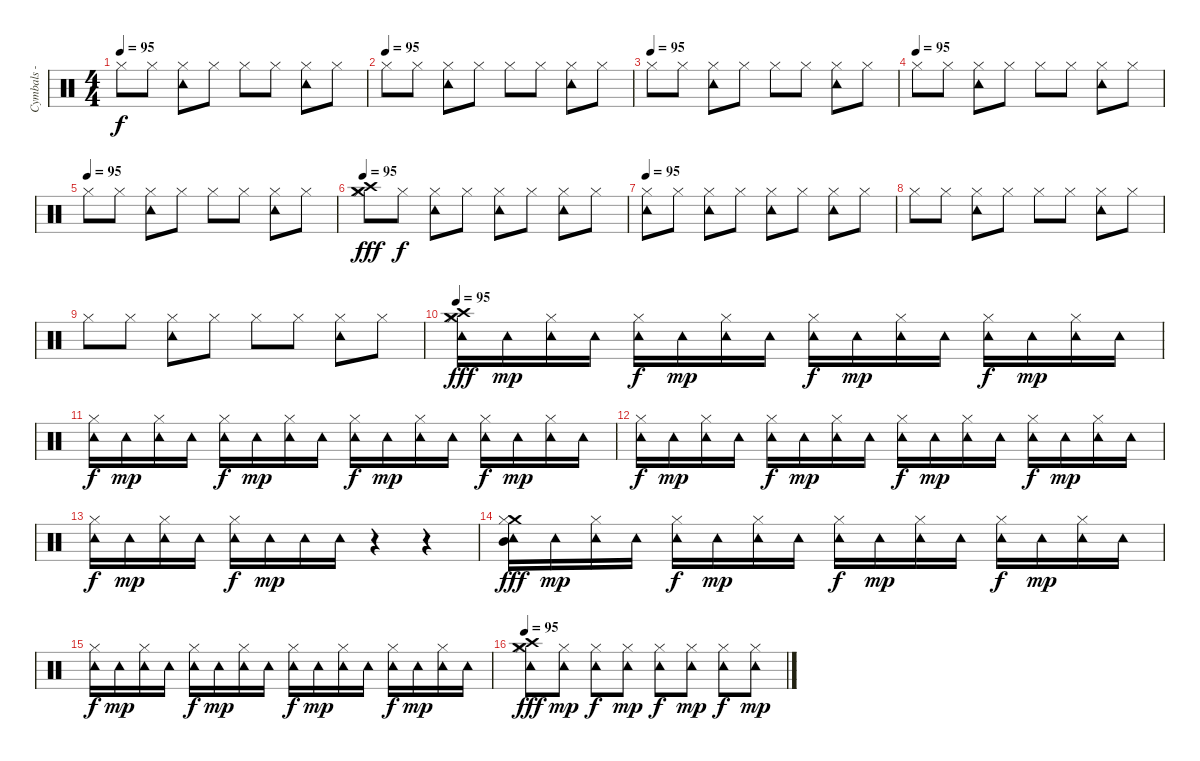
\track ("Cymbals - Nick Manson" "Cymbals - ") {instrument percussion}
\staff {score}
\articulation defaults
\ts (4 4)
\tempo 95
\clef neutral
\ks c "Hi-Hat (closed)".8{dy f} "Hi-Hat (closed)".8
("Tambourine (hit)" "Hi-Hat (closed)").8 "Hi-Hat (closed)".8 "Hi-Hat (closed)".8 "Hi-Hat (closed)".8 ("Tambourine (hit)" "Hi-Hat (closed)").8 "Hi-Hat (closed)".8 |
\tempo (95)
"Hi-Hat (closed)".8 "Hi-Hat (closed)".8 ("Tambourine (hit)" "Hi-Hat (closed)").8 "Hi-Hat (closed)".8 "Hi-Hat (closed)".8 "Hi-Hat (closed)".8 ("Tambourine (hit)" "Hi-Hat (closed)").8 "Hi-Hat (closed)".8 |
\tempo (95)
"Hi-Hat (closed)".8 "Hi-Hat (closed)".8 ("Tambourine (hit)" "Hi-Hat (closed)").8 "Hi-Hat (closed)".8 "Hi-Hat (closed)".8 "Hi-Hat (closed)".8 ("Tambourine (hit)" "Hi-Hat (closed)").8 "Hi-Hat (closed)".8 |
\tempo (95)
"Hi-Hat (closed)".8 "Hi-Hat (closed)".8 ("Tambourine (hit)" "Hi-Hat (closed)").8 "Hi-Hat (closed)".8 "Hi-Hat (closed)".8 "Hi-Hat (closed)".8 ("Tambourine (hit)" "Hi-Hat (closed)").8 "Hi-Hat (closed)".8 |
\tempo (95)
"Hi-Hat (closed)".8 "Hi-Hat (closed)".8 ("Tambourine (hit)" "Hi-Hat (closed)").8 "Hi-Hat (closed)".8 "Hi-Hat (closed)".8 "Hi-Hat (closed)".8 ("Tambourine (hit)" "Hi-Hat (closed)").8 "Hi-Hat (closed)".8 |
\tempo 95
("Crash high (hit)" "Crash medium (hit)" "Hi-Hat (closed)").8{dy fff} "Hi-Hat (closed)".8{dy f} ("Tambourine (hit)" "Hi-Hat (closed)").8 "Hi-Hat (closed)".8 ("Tambourine (hit)" "Hi-Hat (closed)").8 "Hi-Hat (closed)".8 ("Tambourine (hit)" "Hi-Hat (closed)").8 "Hi-Hat (closed)".8 |
\tempo 95
("Tambourine (hit)" "Hi-Hat (closed)").8 "Hi-Hat (closed)".8 ("Tambourine (hit)" "Hi-Hat (closed)").8 "Hi-Hat (closed)".8 ("Tambourine (hit)" "Hi-Hat (closed)").8 "Hi-Hat (closed)".8 ("Tambourine (hit)" "Hi-Hat (closed)").8 "Hi-Hat (closed)".8 |
"Hi-Hat (closed)".8 "Hi-Hat (closed)".8 ("Tambourine (hit)" "Hi-Hat (closed)").8 "Hi-Hat (closed)".8 "Hi-Hat (closed)".8 "Hi-Hat (closed)".8 ("Tambourine (hit)" "Hi-Hat (closed)").8 "Hi-Hat (closed)".8 |
"Hi-Hat (closed)".8 "Hi-Hat (closed)".8 ("Tambourine (hit)" "Hi-Hat (closed)").8 "Hi-Hat (closed)".8 "Hi-Hat (closed)".8 "Hi-Hat (closed)".8 ("Tambourine (hit)" "Hi-Hat (closed)").8 "Hi-Hat (closed)".8 |
\tempo 95
("Crash medium (hit)" "Crash high (hit)" "Tambourine (hit)" "Hi-Hat (closed)").16{dy fff} "Tambourine (hit)".16{dy mp} ("Tambourine (hit)" "Hi-Hat (closed)").16 "Tambourine (hit)".16 ("Tambourine (hit)" "Hi-Hat (closed)").16{dy f} "Tambourine (hit)".16{dy mp} ("Tambourine (hit)" "Hi-Hat (closed)").16 "Tambourine (hit)".16 ("Tambourine (hit)" "Hi-Hat (closed)").16{dy f} "Tambourine (hit)".16{dy mp} ("Tambourine (hit)" "Hi-Hat (closed)").16 "Tambourine (hit)".16 ("Tambourine (hit)" "Hi-Hat (closed)").16{dy f} "Tambourine (hit)".16{dy mp} ("Tambourine (hit)" "Hi-Hat (closed)").16 "Tambourine (hit)".16 |
("Tambourine (hit)" "Hi-Hat (closed)").16{dy f} "Tambourine (hit)".16{dy mp} ("Tambourine (hit)" "Hi-Hat (closed)").16 "Tambourine (hit)".16 ("Tambourine (hit)" "Hi-Hat (closed)").16{dy f} "Tambourine (hit)".16{dy mp} ("Tambourine (hit)" "Hi-Hat (closed)").16 "Tambourine (hit)".16 ("Tambourine (hit)" "Hi-Hat (closed)").16{dy f} "Tambourine (hit)".16{dy mp} ("Tambourine (hit)" "Hi-Hat (closed)").16 "Tambourine (hit)".16 ("Tambourine (hit)" "Hi-Hat (closed)").16{dy f} "Tambourine (hit)".16{dy mp} ("Tambourine (hit)" "Hi-Hat (closed)").16 "Tambourine (hit)".16 |
("Tambourine (hit)" "Hi-Hat (closed)").16{dy f} "Tambourine (hit)".16{dy mp} ("Tambourine (hit)" "Hi-Hat (closed)").16 "Tambourine (hit)".16 ("Tambourine (hit)" "Hi-Hat (closed)").16{dy f} "Tambourine (hit)".16{dy mp} ("Tambourine (hit)" "Hi-Hat (closed)").16 "Tambourine (hit)".16 ("Tambourine (hit)" "Hi-Hat (closed)").16{dy f} "Tambourine (hit)".16{dy mp} ("Tambourine (hit)" "Hi-Hat (closed)").16 "Tambourine (hit)".16 ("Tambourine (hit)" "Hi-Hat (closed)").16{dy f} "Tambourine (hit)".16{dy mp} ("Tambourine (hit)" "Hi-Hat (closed)").16 "Tambourine (hit)".16 |
("Tambourine (hit)" "Hi-Hat (closed)").16{dy f} "Tambourine (hit)".16{dy mp} ("Tambourine (hit)" "Hi-Hat (closed)").16 "Tambourine (hit)".16 ("Tambourine (hit)" "Hi-Hat (closed)").16{dy f} "Tambourine (hit)".16{dy mp} "Tambourine (hit)".16 "Tambourine (hit)".16 r.4 r.4 |
("Crash medium (hit)" "Mid Tom (hit)" "Tambourine (hit)" "Hi-Hat (closed)").16{dy fff} "Tambourine (hit)".16{dy mp} ("Tambourine (hit)" "Hi-Hat (closed)").16 "Tambourine (hit)".16 ("Tambourine (hit)" "Hi-Hat (closed)").16{dy f} "Tambourine (hit)".16{dy mp} ("Tambourine (hit)" "Hi-Hat (closed)").16 "Tambourine (hit)".16 ("Tambourine (hit)" "Hi-Hat (closed)").16{dy f} "Tambourine (hit)".16{dy mp} ("Tambourine (hit)" "Hi-Hat (closed)").16 "Tambourine (hit)".16 ("Tambourine (hit)" "Hi-Hat (closed)").16{dy f} "Tambourine (hit)".16{dy mp} ("Tambourine (hit)" "Hi-Hat (closed)").16 "Tambourine (hit)".16 |
("Tambourine (hit)" "Hi-Hat (closed)").16{dy f} "Tambourine (hit)".16{dy mp} ("Tambourine (hit)" "Hi-Hat (closed)").16 "Tambourine (hit)".16 ("Tambourine (hit)" "Hi-Hat (closed)").16{dy f} "Tambourine (hit)".16{dy mp} ("Tambourine (hit)" "Hi-Hat (closed)").16 "Tambourine (hit)".16 ("Tambourine (hit)" "Hi-Hat (closed)").16{dy f} "Tambourine (hit)".16{dy mp} ("Tambourine (hit)" "Hi-Hat (closed)").16 "Tambourine (hit)".16 ("Tambourine (hit)" "Hi-Hat (closed)").16{dy f} "Tambourine (hit)".16{dy mp} ("Tambourine (hit)" "Hi-Hat (closed)").16 "Tambourine (hit)".16 |
\tempo 95
("Crash high (hit)" "Crash medium (hit)" "Tambourine (hit)" "Hi-Hat (closed)").8{dy fff} ("Tambourine (hit)" "Hi-Hat (closed)").8{dy mp} ("Tambourine (hit)" "Hi-Hat (closed)").8{dy f} ("Tambourine (hit)" "Hi-Hat (closed)").8{dy mp} ("Tambourine (hit)" "Hi-Hat (closed)").8{dy f} ("Tambourine (hit)" "Hi-Hat (closed)").8{dy mp} ("Tambourine (hit)" "Hi-Hat (closed)").8{dy f} ("Tambourine (hit)" "Hi-Hat (closed)").8{dy mp}
